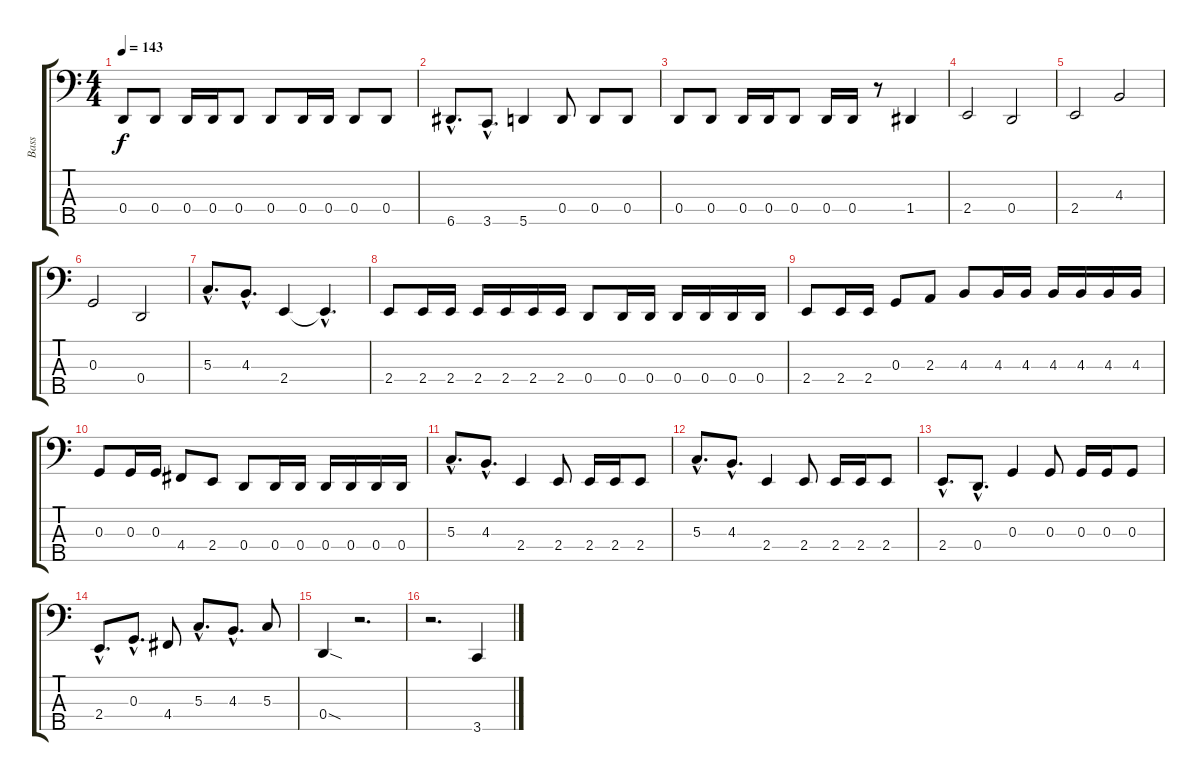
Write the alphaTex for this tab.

\track ("Bass" "Bass") {instrument electricbasspick}
\staff {score tabs}
\tuning (F2 C2 G1 D1 A0) {hide}
\ts (4 4)
\tempo 143
\clef f4
\ks c
0.4.8{dy f} 0.4.8 0.4.16 0.4.16 0.4.8 0.4.8 0.4.16 0.4.16 0.4.8 0.4.8 |
6.5{hac}.8{d} 3.5{hac}.8{d} 5.5.4 0.4.8 0.4.8 0.4.8 |
0.4.8 0.4.8 0.4.16 0.4.16 0.4.8 0.4.16 0.4.16 r.8 1.4.4 |
2.4.2 0.4.2 |
2.4.2 4.3.2 |
0.3.2 0.4.2 |
5.3{hac}.8{d} 4.3{hac}.8{d} 2.4.4 2.4{hac t}.4{d} |
2.4.8 2.4.16 2.4.16 2.4.16 2.4.16 2.4.16 2.4.16 0.4.8 0.4.16 0.4.16 0.4.16 0.4.16 0.4.16 0.4.16 |
2.4.8 2.4.16 2.4.16 0.3.8 2.3.8 4.3.8 4.3.16 4.3.16 4.3.16 4.3.16 4.3.16 4.3.16 |
0.3.8 0.3.16 0.3.16 4.4.8 2.4.8 0.4.8 0.4.16 0.4.16 0.4.16 0.4.16 0.4.16 0.4.16 |
5.3{hac}.8{d} 4.3{hac}.8{d} 2.4.4 2.4.8 2.4.16 2.4.16 2.4.8 |
5.3{hac}.8{d} 4.3{hac}.8{d} 2.4.4 2.4.8 2.4.16 2.4.16 2.4.8 |
2.4{hac}.8{d} 0.4{hac}.8{d} 0.3.4 0.3.8 0.3.16 0.3.16 0.3.8 |
2.4{hac}.8{d} 0.3{hac}.8{d} 4.4.8 5.3{hac}.8{d} 4.3{hac}.8{d} 5.3.8 |
0.4{sod}.4 r.2{d} |
r.2{d} 3.5.4
